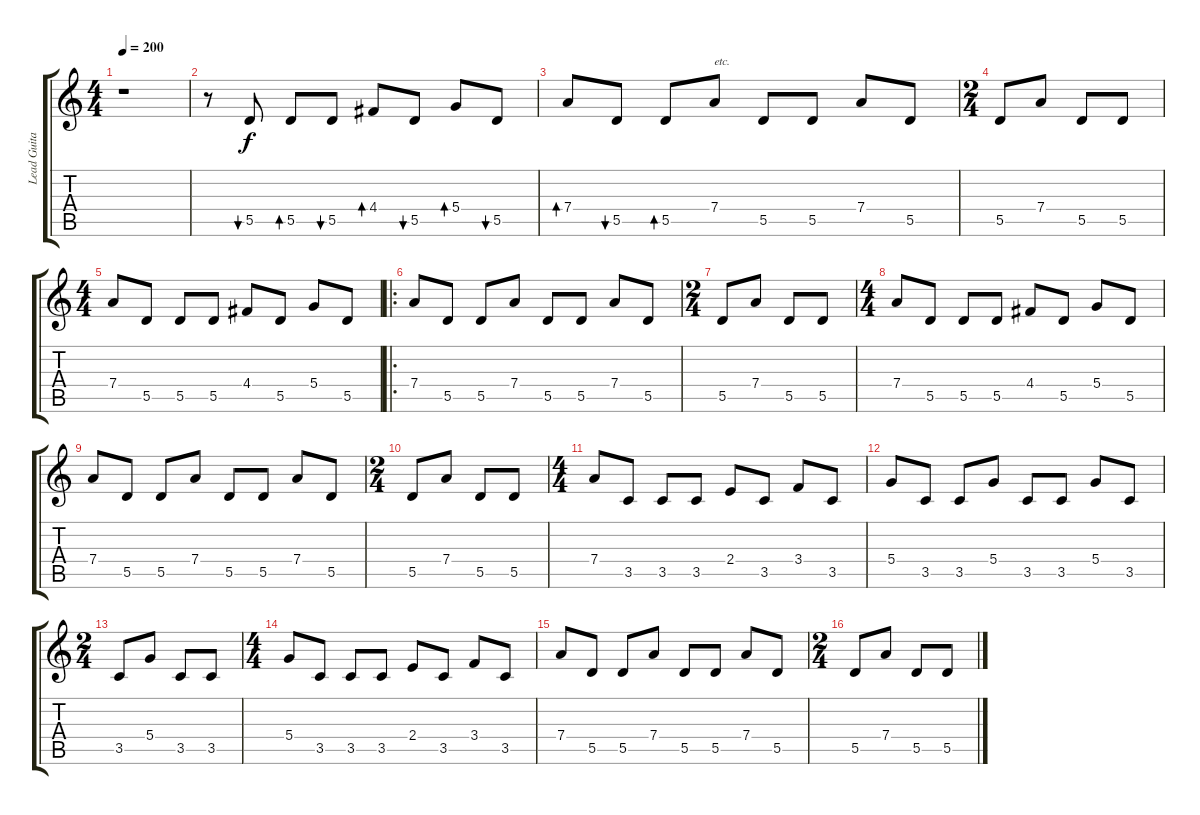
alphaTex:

\track ("Lead Guitar" "Lead Guita") {instrument distortionguitar}
\staff {score tabs}
\tuning (E4 B3 G3 D3 A2 E2) {hide}
\ts (4 4)
\tempo 200
\clef g2
\ks c
r.1{dy f instrument distortionguitar} |
r.8{instrument electricguitarmuted} 5.5.8{bu 60} 5.5.8{bd 60} 5.5.8{bu 60} 4.4.8{bd 60} 5.5.8{bu 60} 5.4.8{bd 60} 5.5.8{bu 60} |
7.4.8{bd 60} 5.5.8{bu 60} 5.5.8{bd 60} 7.4.8{txt "etc."} 5.5.8 5.5.8 7.4.8 5.5.8 |
\ts (2 4)
5.5.8 7.4.8 5.5.8 5.5.8 |
\ts (4 4)
7.4.8 5.5.8 5.5.8 5.5.8 4.4.8 5.5.8 5.4.8 5.5.8 |
\ro
7.4.8 5.5.8 5.5.8 7.4.8 5.5.8 5.5.8 7.4.8 5.5.8 |
\ts (2 4)
5.5.8 7.4.8 5.5.8 5.5.8 |
\ts (4 4)
7.4.8 5.5.8 5.5.8 5.5.8 4.4.8 5.5.8 5.4.8 5.5.8 |
7.4.8 5.5.8 5.5.8 7.4.8 5.5.8 5.5.8 7.4.8 5.5.8 |
\ts (2 4)
5.5.8 7.4.8 5.5.8 5.5.8 |
\ts (4 4)
7.4.8 3.5.8 3.5.8 3.5.8 2.4.8 3.5.8 3.4.8 3.5.8 |
5.4.8 3.5.8 3.5.8 5.4.8 3.5.8 3.5.8 5.4.8 3.5.8 |
\ts (2 4)
3.5.8 5.4.8 3.5.8 3.5.8 |
\ts (4 4)
5.4.8 3.5.8 3.5.8 3.5.8 2.4.8 3.5.8 3.4.8 3.5.8 |
7.4.8 5.5.8 5.5.8 7.4.8 5.5.8 5.5.8 7.4.8 5.5.8 |
\ts (2 4)
5.5.8 7.4.8 5.5.8 5.5.8
